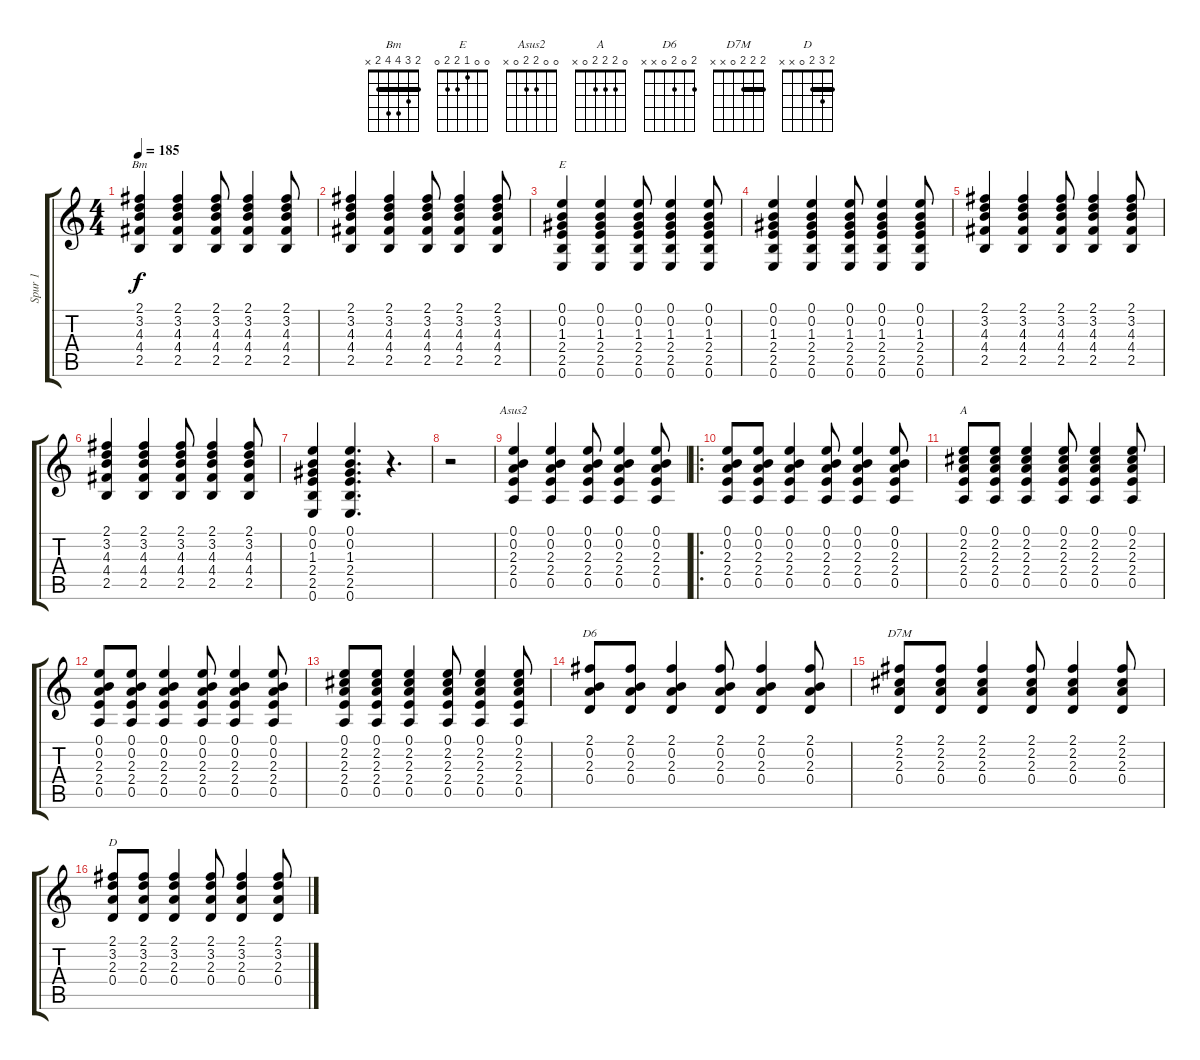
\track ("Spur 1" "Spur 1") {instrument acousticguitarnylon}
\staff {score tabs}
\tuning (E4 B3 G3 D3 A2 E2) {hide}
\chord ("Bm" 2 3 4 4 2 x) {barre 2}
\chord ("E" 0 0 1 2 2 0)
\chord ("Asus2" 0 0 2 2 0 x)
\chord ("A" 0 2 2 2 0 x)
\chord ("D6" 2 0 2 0 x x)
\chord ("D7M" 2 2 2 0 x x) {barre 2}
\chord ("D" 2 3 2 0 x x) {barre 2}
\ts (4 4)
\tempo 185
\clef g2
\ks c
(2.1 3.2 4.3 4.4 2.5).4{ch "Bm" dy f} (2.1 3.2 4.3 4.4 2.5).4 (2.1 3.2 4.3 4.4 2.5).8 (2.1 3.2 4.3 4.4 2.5).4 (2.1 3.2 4.3 4.4 2.5).8 |
(2.1 3.2 4.3 4.4 2.5).4 (2.1 3.2 4.3 4.4 2.5).4 (2.1 3.2 4.3 4.4 2.5).8 (2.1 3.2 4.3 4.4 2.5).4 (2.1 3.2 4.3 4.4 2.5).8 |
(0.1 0.2 1.3 2.4 2.5 0.6).4{ch "E"} (0.1 0.2 1.3 2.4 2.5 0.6).4 (0.1 0.2 1.3 2.4 2.5 0.6).8 (0.1 0.2 1.3 2.4 2.5 0.6).4 (0.1 0.2 1.3 2.4 2.5 0.6).8 |
(0.1 0.2 1.3 2.4 2.5 0.6).4 (0.1 0.2 1.3 2.4 2.5 0.6).4 (0.1 0.2 1.3 2.4 2.5 0.6).8 (0.1 0.2 1.3 2.4 2.5 0.6).4 (0.1 0.2 1.3 2.4 2.5 0.6).8 |
(2.1 3.2 4.3 4.4 2.5).4 (2.1 3.2 4.3 4.4 2.5).4 (2.1 3.2 4.3 4.4 2.5).8 (2.1 3.2 4.3 4.4 2.5).4 (2.1 3.2 4.3 4.4 2.5).8 |
(2.1 3.2 4.3 4.4 2.5).4 (2.1 3.2 4.3 4.4 2.5).4 (2.1 3.2 4.3 4.4 2.5).8 (2.1 3.2 4.3 4.4 2.5).4 (2.1 3.2 4.3 4.4 2.5).8 |
(0.1 0.2 1.3 2.4 2.5 0.6).4 (0.1 0.2 1.3 2.4 2.5 0.6).4{d} r.4{d} |
r.2 |
(0.1 0.2 2.3 2.4 0.5).4{ch "Asus2" volume 9} (0.1 0.2 2.3 2.4 0.5).4 (0.1 0.2 2.3 2.4 0.5).8 (0.1 0.2 2.3 2.4 0.5).4 (0.1 0.2 2.3 2.4 0.5).8 |
\ro
(0.1 0.2 2.3 2.4 0.5).8 (0.1 0.2 2.3 2.4 0.5).8 (0.1 0.2 2.3 2.4 0.5).4 (0.1 0.2 2.3 2.4 0.5).8 (0.1 0.2 2.3 2.4 0.5).4 (0.1 0.2 2.3 2.4 0.5).8 |
(0.1 2.2 2.3 2.4 0.5).8{ch "A"} (0.1 2.2 2.3 2.4 0.5).8 (0.1 2.2 2.3 2.4 0.5).4 (0.1 2.2 2.3 2.4 0.5).8 (0.1 2.2 2.3 2.4 0.5).4 (0.1 2.2 2.3 2.4 0.5).8 |
(0.1 0.2 2.3 2.4 0.5).8 (0.1 0.2 2.3 2.4 0.5).8 (0.1 0.2 2.3 2.4 0.5).4 (0.1 0.2 2.3 2.4 0.5).8 (0.1 0.2 2.3 2.4 0.5).4 (0.1 0.2 2.3 2.4 0.5).8 |
(0.1 2.2 2.3 2.4 0.5).8 (0.1 2.2 2.3 2.4 0.5).8 (0.1 2.2 2.3 2.4 0.5).4 (0.1 2.2 2.3 2.4 0.5).8 (0.1 2.2 2.3 2.4 0.5).4 (0.1 2.2 2.3 2.4 0.5).8 |
(2.1 0.2 2.3 0.4).8{ch "D6"} (2.1 0.2 2.3 0.4).8 (2.1 0.2 2.3 0.4).4 (2.1 0.2 2.3 0.4).8 (2.1 0.2 2.3 0.4).4 (2.1 0.2 2.3 0.4).8 |
(2.1 2.2 2.3 0.4).8{ch "D7M"} (2.1 2.2 2.3 0.4).8 (2.1 2.2 2.3 0.4).4 (2.1 2.2 2.3 0.4).8 (2.1 2.2 2.3 0.4).4 (2.1 2.2 2.3 0.4).8 |
(2.1 3.2 2.3 0.4).8{ch "D"} (2.1 3.2 2.3 0.4).8 (2.1 3.2 2.3 0.4).4 (2.1 3.2 2.3 0.4).8 (2.1 3.2 2.3 0.4).4 (2.1 3.2 2.3 0.4).8
